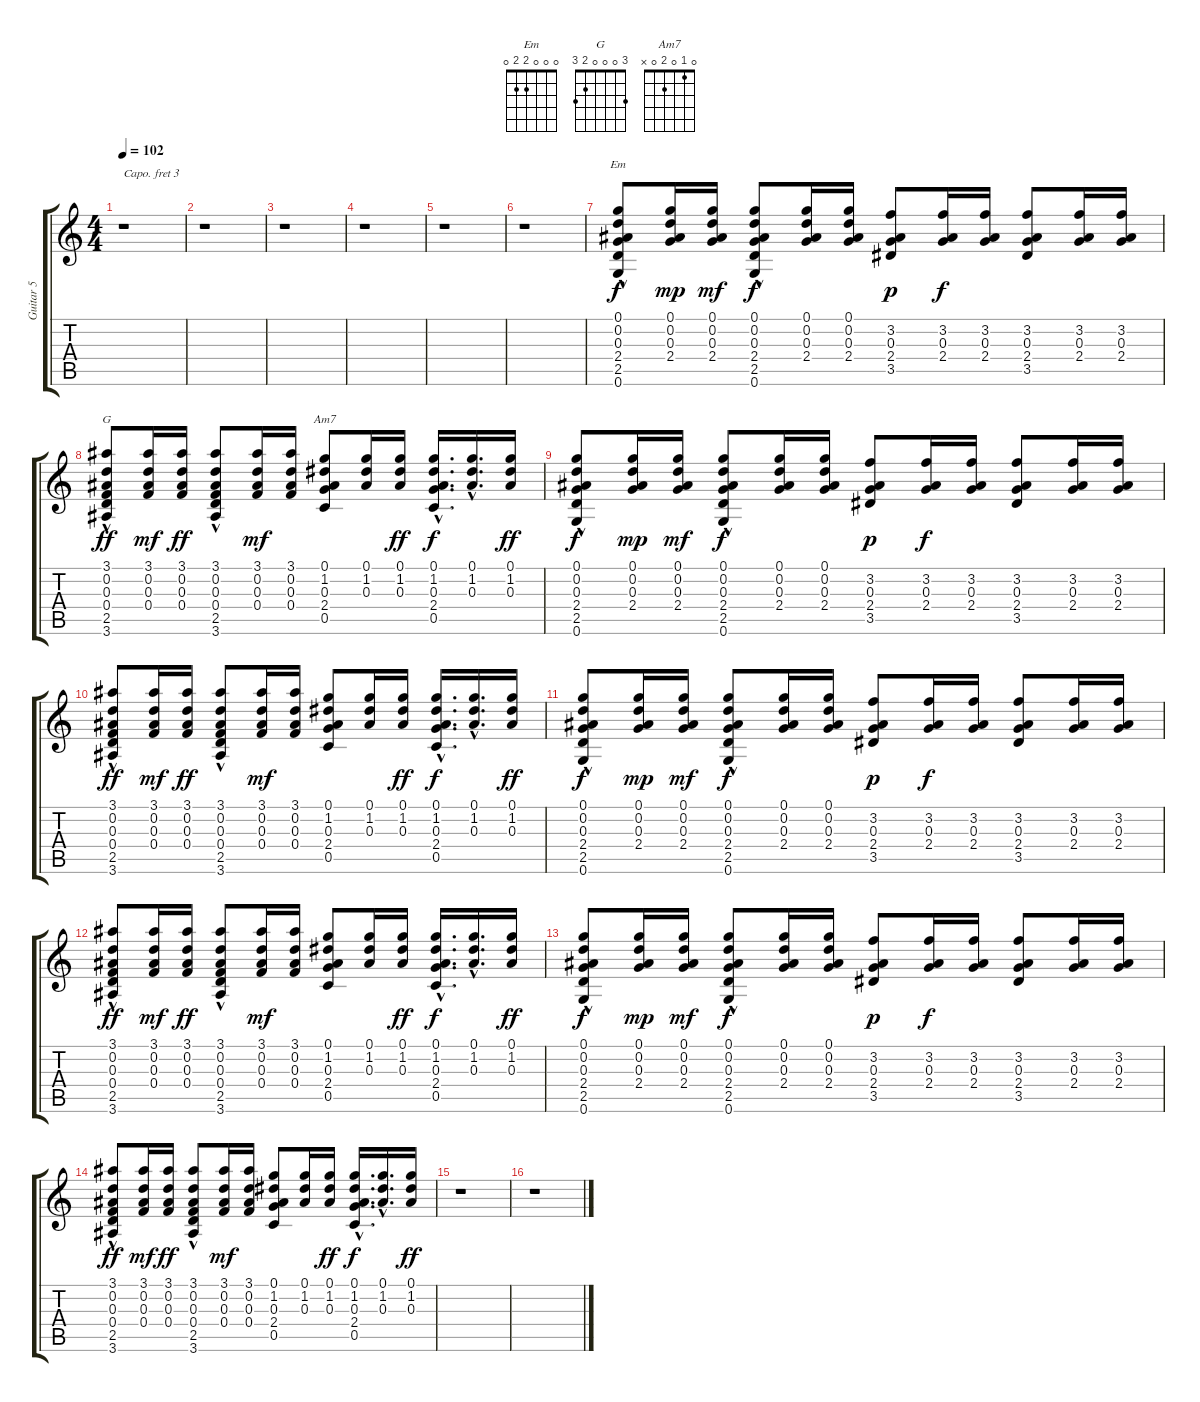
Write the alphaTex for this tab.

\track ("Guitar 5" "Guitar 5") {instrument acousticguitarsteel}
\staff {score tabs}
\capo 3
\tuning (E4 B3 G3 D3 A2 E2) {hide}
\chord ("Em" 0 0 0 2 2 0)
\chord ("G" 3 0 0 0 2 3)
\chord ("Am7" 0 1 0 2 0 x)
\ts (4 4)
\tempo 102
\clef g2
\ks c
r.1{dy f} |
r.1 |
r.1 |
r.1 |
r.1 |
r.1 |
(0.1 0.2 0.3 2.4 2.5 0.6{hac}).8{ch "Em"} (0.1 0.2 0.3 2.4).16{dy mp} (0.1 0.2 0.3 2.4).16{dy mf} (0.1 0.2 0.3 2.4 2.5{hac} 0.6{hac}).8{dy f} (0.1 0.2 0.3 2.4).16 (0.1 0.2 0.3 2.4).16 (3.2 0.3 2.4 3.5).8{dy p} (3.2 0.3 2.4).16{dy f} (3.2 0.3 2.4).16 (3.2 0.3 2.4 3.5).8 (3.2 0.3 2.4).16 (3.2 0.3 2.4).16 |
(3.1 0.2 0.3 0.4 2.5{hac} 3.6).8{ch "G" dy ff} (3.1 0.2 0.3 0.4).16{dy mf} (3.1 0.2 0.3 0.4).16{dy ff} (3.1 0.2 0.3{hac} 0.4 2.5 3.6).8 (3.1 0.2 0.3 0.4).16{dy mf} (3.1 0.2 0.3 0.4).16 (0.1 1.2 0.3 2.4 0.5).8{ch "Am7"} (0.1 1.2 0.3).16 (0.1 1.2 0.3).16{dy ff} (0.1{hac} 1.2{hac} 0.3{hac} 2.4{hac} 0.5{hac}).16{d dy f} (0.1{hac} 1.2{hac} 0.3{hac}).16{d} (0.1 1.2 0.3).16{dy ff} |
(0.1 0.2 0.3 2.4 2.5 0.6{hac}).8{dy f} (0.1 0.2 0.3 2.4).16{dy mp} (0.1 0.2 0.3 2.4).16{dy mf} (0.1 0.2 0.3 2.4 2.5{hac} 0.6{hac}).8{dy f} (0.1 0.2 0.3 2.4).16 (0.1 0.2 0.3 2.4).16 (3.2 0.3 2.4 3.5).8{dy p} (3.2 0.3 2.4).16{dy f} (3.2 0.3 2.4).16 (3.2 0.3 2.4 3.5).8 (3.2 0.3 2.4).16 (3.2 0.3 2.4).16 |
(3.1 0.2 0.3 0.4 2.5{hac} 3.6).8{dy ff} (3.1 0.2 0.3 0.4).16{dy mf} (3.1 0.2 0.3 0.4).16{dy ff} (3.1 0.2 0.3{hac} 0.4 2.5 3.6).8 (3.1 0.2 0.3 0.4).16{dy mf} (3.1 0.2 0.3 0.4).16 (0.1 1.2 0.3 2.4 0.5).8 (0.1 1.2 0.3).16 (0.1 1.2 0.3).16{dy ff} (0.1{hac} 1.2{hac} 0.3{hac} 2.4{hac} 0.5{hac}).16{d dy f} (0.1{hac} 1.2{hac} 0.3{hac}).16{d} (0.1 1.2 0.3).16{dy ff} |
(0.1 0.2 0.3 2.4 2.5 0.6{hac}).8{dy f} (0.1 0.2 0.3 2.4).16{dy mp} (0.1 0.2 0.3 2.4).16{dy mf} (0.1 0.2 0.3 2.4 2.5{hac} 0.6{hac}).8{dy f} (0.1 0.2 0.3 2.4).16 (0.1 0.2 0.3 2.4).16 (3.2 0.3 2.4 3.5).8{dy p} (3.2 0.3 2.4).16{dy f} (3.2 0.3 2.4).16 (3.2 0.3 2.4 3.5).8 (3.2 0.3 2.4).16 (3.2 0.3 2.4).16 |
(3.1 0.2 0.3 0.4 2.5{hac} 3.6).8{dy ff} (3.1 0.2 0.3 0.4).16{dy mf} (3.1 0.2 0.3 0.4).16{dy ff} (3.1 0.2 0.3{hac} 0.4 2.5 3.6).8 (3.1 0.2 0.3 0.4).16{dy mf} (3.1 0.2 0.3 0.4).16 (0.1 1.2 0.3 2.4 0.5).8 (0.1 1.2 0.3).16 (0.1 1.2 0.3).16{dy ff} (0.1{hac} 1.2{hac} 0.3{hac} 2.4{hac} 0.5{hac}).16{d dy f} (0.1{hac} 1.2{hac} 0.3{hac}).16{d} (0.1 1.2 0.3).16{dy ff} |
(0.1 0.2 0.3 2.4 2.5 0.6{hac}).8{dy f} (0.1 0.2 0.3 2.4).16{dy mp} (0.1 0.2 0.3 2.4).16{dy mf} (0.1 0.2 0.3 2.4 2.5{hac} 0.6{hac}).8{dy f} (0.1 0.2 0.3 2.4).16 (0.1 0.2 0.3 2.4).16 (3.2 0.3 2.4 3.5).8{dy p} (3.2 0.3 2.4).16{dy f} (3.2 0.3 2.4).16 (3.2 0.3 2.4 3.5).8 (3.2 0.3 2.4).16 (3.2 0.3 2.4).16 |
(3.1 0.2 0.3 0.4 2.5{hac} 3.6).8{dy ff} (3.1 0.2 0.3 0.4).16{dy mf} (3.1 0.2 0.3 0.4).16{dy ff} (3.1 0.2 0.3{hac} 0.4 2.5 3.6).8 (3.1 0.2 0.3 0.4).16{dy mf} (3.1 0.2 0.3 0.4).16 (0.1 1.2 0.3 2.4 0.5).8 (0.1 1.2 0.3).16 (0.1 1.2 0.3).16{dy ff} (0.1{hac} 1.2{hac} 0.3{hac} 2.4{hac} 0.5{hac}).16{d dy f} (0.1{hac} 1.2{hac} 0.3{hac}).16{d} (0.1 1.2 0.3).16{dy ff} |
r.1 |
r.1
